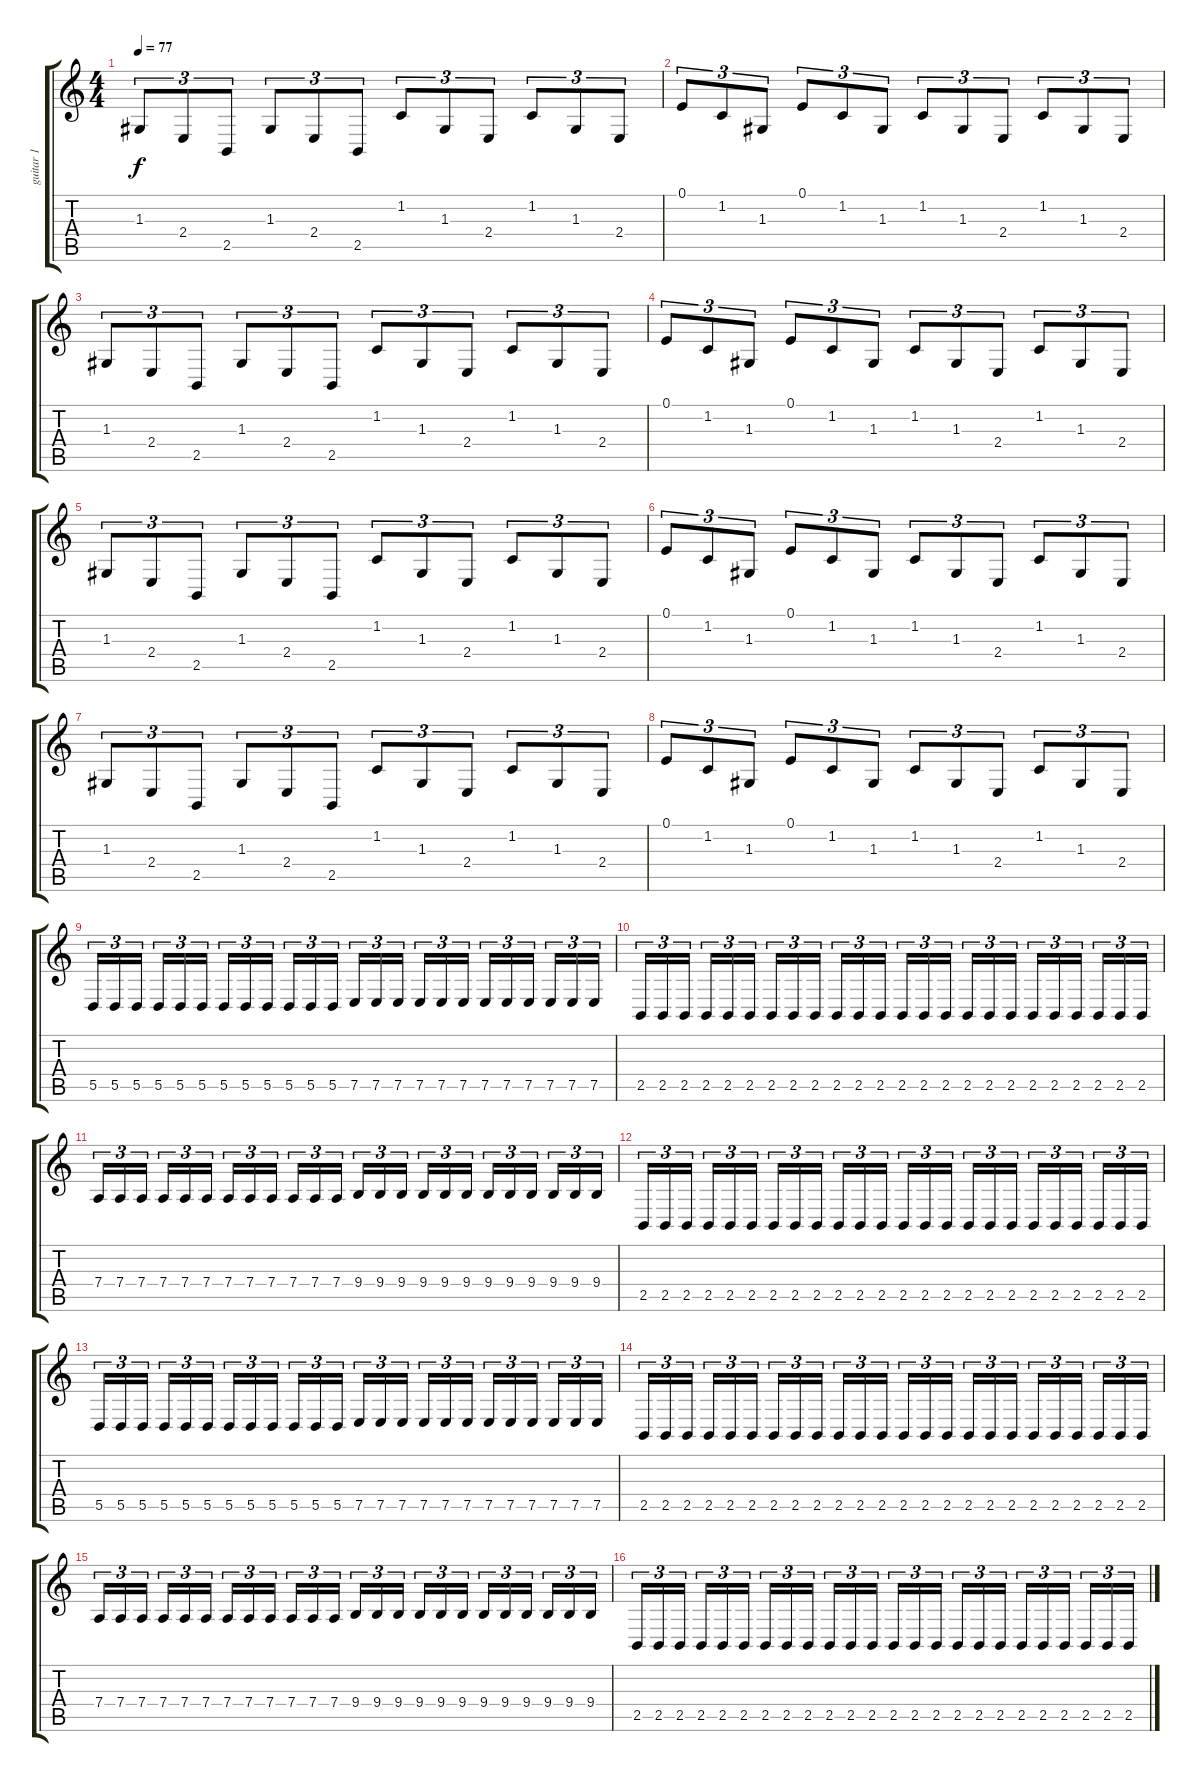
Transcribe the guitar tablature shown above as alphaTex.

\track ("guitar 1" "guitar 1") {instrument acousticgrandpiano}
\staff {score tabs}
\tuning (E4 B3 G3 D3 A2 E2) {hide}
\ts (4 4)
\tempo 77
\clef g2
\ks c
1.3.8{tu (3 2) dy f} 2.4.8{tu (3 2)} 2.5.8{tu (3 2)} 1.3.8{tu (3 2)} 2.4.8{tu (3 2)} 2.5.8{tu (3 2)} 1.2.8{tu (3 2)} 1.3.8{tu (3 2)} 2.4.8{tu (3 2)} 1.2.8{tu (3 2)} 1.3.8{tu (3 2)} 2.4.8{tu (3 2)} |
0.1.8{tu (3 2)} 1.2.8{tu (3 2)} 1.3.8{tu (3 2)} 0.1.8{tu (3 2)} 1.2.8{tu (3 2)} 1.3.8{tu (3 2)} 1.2.8{tu (3 2)} 1.3.8{tu (3 2)} 2.4.8{tu (3 2)} 1.2.8{tu (3 2)} 1.3.8{tu (3 2)} 2.4.8{tu (3 2)} |
1.3.8{tu (3 2)} 2.4.8{tu (3 2)} 2.5.8{tu (3 2)} 1.3.8{tu (3 2)} 2.4.8{tu (3 2)} 2.5.8{tu (3 2)} 1.2.8{tu (3 2)} 1.3.8{tu (3 2)} 2.4.8{tu (3 2)} 1.2.8{tu (3 2)} 1.3.8{tu (3 2)} 2.4.8{tu (3 2)} |
0.1.8{tu (3 2)} 1.2.8{tu (3 2)} 1.3.8{tu (3 2)} 0.1.8{tu (3 2)} 1.2.8{tu (3 2)} 1.3.8{tu (3 2)} 1.2.8{tu (3 2)} 1.3.8{tu (3 2)} 2.4.8{tu (3 2)} 1.2.8{tu (3 2)} 1.3.8{tu (3 2)} 2.4.8{tu (3 2)} |
1.3.8{tu (3 2)} 2.4.8{tu (3 2)} 2.5.8{tu (3 2)} 1.3.8{tu (3 2)} 2.4.8{tu (3 2)} 2.5.8{tu (3 2)} 1.2.8{tu (3 2)} 1.3.8{tu (3 2)} 2.4.8{tu (3 2)} 1.2.8{tu (3 2)} 1.3.8{tu (3 2)} 2.4.8{tu (3 2)} |
0.1.8{tu (3 2)} 1.2.8{tu (3 2)} 1.3.8{tu (3 2)} 0.1.8{tu (3 2)} 1.2.8{tu (3 2)} 1.3.8{tu (3 2)} 1.2.8{tu (3 2)} 1.3.8{tu (3 2)} 2.4.8{tu (3 2)} 1.2.8{tu (3 2)} 1.3.8{tu (3 2)} 2.4.8{tu (3 2)} |
1.3.8{tu (3 2)} 2.4.8{tu (3 2)} 2.5.8{tu (3 2)} 1.3.8{tu (3 2)} 2.4.8{tu (3 2)} 2.5.8{tu (3 2)} 1.2.8{tu (3 2)} 1.3.8{tu (3 2)} 2.4.8{tu (3 2)} 1.2.8{tu (3 2)} 1.3.8{tu (3 2)} 2.4.8{tu (3 2)} |
0.1.8{tu (3 2)} 1.2.8{tu (3 2)} 1.3.8{tu (3 2)} 0.1.8{tu (3 2)} 1.2.8{tu (3 2)} 1.3.8{tu (3 2)} 1.2.8{tu (3 2)} 1.3.8{tu (3 2)} 2.4.8{tu (3 2)} 1.2.8{tu (3 2)} 1.3.8{tu (3 2)} 2.4.8{tu (3 2)} |
5.5.16{tu (3 2)} 5.5.16{tu (3 2)} 5.5.16{tu (3 2)} 5.5.16{tu (3 2)} 5.5.16{tu (3 2)} 5.5.16{tu (3 2)} 5.5.16{tu (3 2)} 5.5.16{tu (3 2)} 5.5.16{tu (3 2)} 5.5.16{tu (3 2)} 5.5.16{tu (3 2)} 5.5.16{tu (3 2)} 7.5.16{tu (3 2)} 7.5.16{tu (3 2)} 7.5.16{tu (3 2)} 7.5.16{tu (3 2)} 7.5.16{tu (3 2)} 7.5.16{tu (3 2)} 7.5.16{tu (3 2)} 7.5.16{tu (3 2)} 7.5.16{tu (3 2)} 7.5.16{tu (3 2)} 7.5.16{tu (3 2)} 7.5.16{tu (3 2)} |
2.5.16{tu (3 2)} 2.5.16{tu (3 2)} 2.5.16{tu (3 2)} 2.5.16{tu (3 2)} 2.5.16{tu (3 2)} 2.5.16{tu (3 2)} 2.5.16{tu (3 2)} 2.5.16{tu (3 2)} 2.5.16{tu (3 2)} 2.5.16{tu (3 2)} 2.5.16{tu (3 2)} 2.5.16{tu (3 2)} 2.5.16{tu (3 2)} 2.5.16{tu (3 2)} 2.5.16{tu (3 2)} 2.5.16{tu (3 2)} 2.5.16{tu (3 2)} 2.5.16{tu (3 2)} 2.5.16{tu (3 2)} 2.5.16{tu (3 2)} 2.5.16{tu (3 2)} 2.5.16{tu (3 2)} 2.5.16{tu (3 2)} 2.5.16{tu (3 2)} |
7.4.16{tu (3 2)} 7.4.16{tu (3 2)} 7.4.16{tu (3 2)} 7.4.16{tu (3 2)} 7.4.16{tu (3 2)} 7.4.16{tu (3 2)} 7.4.16{tu (3 2)} 7.4.16{tu (3 2)} 7.4.16{tu (3 2)} 7.4.16{tu (3 2)} 7.4.16{tu (3 2)} 7.4.16{tu (3 2)} 9.4.16{tu (3 2)} 9.4.16{tu (3 2)} 9.4.16{tu (3 2)} 9.4.16{tu (3 2)} 9.4.16{tu (3 2)} 9.4.16{tu (3 2)} 9.4.16{tu (3 2)} 9.4.16{tu (3 2)} 9.4.16{tu (3 2)} 9.4.16{tu (3 2)} 9.4.16{tu (3 2)} 9.4.16{tu (3 2)} |
2.5.16{tu (3 2)} 2.5.16{tu (3 2)} 2.5.16{tu (3 2)} 2.5.16{tu (3 2)} 2.5.16{tu (3 2)} 2.5.16{tu (3 2)} 2.5.16{tu (3 2)} 2.5.16{tu (3 2)} 2.5.16{tu (3 2)} 2.5.16{tu (3 2)} 2.5.16{tu (3 2)} 2.5.16{tu (3 2)} 2.5.16{tu (3 2)} 2.5.16{tu (3 2)} 2.5.16{tu (3 2)} 2.5.16{tu (3 2)} 2.5.16{tu (3 2)} 2.5.16{tu (3 2)} 2.5.16{tu (3 2)} 2.5.16{tu (3 2)} 2.5.16{tu (3 2)} 2.5.16{tu (3 2)} 2.5.16{tu (3 2)} 2.5.16{tu (3 2)} |
5.5.16{tu (3 2)} 5.5.16{tu (3 2)} 5.5.16{tu (3 2)} 5.5.16{tu (3 2)} 5.5.16{tu (3 2)} 5.5.16{tu (3 2)} 5.5.16{tu (3 2)} 5.5.16{tu (3 2)} 5.5.16{tu (3 2)} 5.5.16{tu (3 2)} 5.5.16{tu (3 2)} 5.5.16{tu (3 2)} 7.5.16{tu (3 2)} 7.5.16{tu (3 2)} 7.5.16{tu (3 2)} 7.5.16{tu (3 2)} 7.5.16{tu (3 2)} 7.5.16{tu (3 2)} 7.5.16{tu (3 2)} 7.5.16{tu (3 2)} 7.5.16{tu (3 2)} 7.5.16{tu (3 2)} 7.5.16{tu (3 2)} 7.5.16{tu (3 2)} |
2.5.16{tu (3 2)} 2.5.16{tu (3 2)} 2.5.16{tu (3 2)} 2.5.16{tu (3 2)} 2.5.16{tu (3 2)} 2.5.16{tu (3 2)} 2.5.16{tu (3 2)} 2.5.16{tu (3 2)} 2.5.16{tu (3 2)} 2.5.16{tu (3 2)} 2.5.16{tu (3 2)} 2.5.16{tu (3 2)} 2.5.16{tu (3 2)} 2.5.16{tu (3 2)} 2.5.16{tu (3 2)} 2.5.16{tu (3 2)} 2.5.16{tu (3 2)} 2.5.16{tu (3 2)} 2.5.16{tu (3 2)} 2.5.16{tu (3 2)} 2.5.16{tu (3 2)} 2.5.16{tu (3 2)} 2.5.16{tu (3 2)} 2.5.16{tu (3 2)} |
7.4.16{tu (3 2)} 7.4.16{tu (3 2)} 7.4.16{tu (3 2)} 7.4.16{tu (3 2)} 7.4.16{tu (3 2)} 7.4.16{tu (3 2)} 7.4.16{tu (3 2)} 7.4.16{tu (3 2)} 7.4.16{tu (3 2)} 7.4.16{tu (3 2)} 7.4.16{tu (3 2)} 7.4.16{tu (3 2)} 9.4.16{tu (3 2)} 9.4.16{tu (3 2)} 9.4.16{tu (3 2)} 9.4.16{tu (3 2)} 9.4.16{tu (3 2)} 9.4.16{tu (3 2)} 9.4.16{tu (3 2)} 9.4.16{tu (3 2)} 9.4.16{tu (3 2)} 9.4.16{tu (3 2)} 9.4.16{tu (3 2)} 9.4.16{tu (3 2)} |
2.5.16{tu (3 2)} 2.5.16{tu (3 2)} 2.5.16{tu (3 2)} 2.5.16{tu (3 2)} 2.5.16{tu (3 2)} 2.5.16{tu (3 2)} 2.5.16{tu (3 2)} 2.5.16{tu (3 2)} 2.5.16{tu (3 2)} 2.5.16{tu (3 2)} 2.5.16{tu (3 2)} 2.5.16{tu (3 2)} 2.5.16{tu (3 2)} 2.5.16{tu (3 2)} 2.5.16{tu (3 2)} 2.5.16{tu (3 2)} 2.5.16{tu (3 2)} 2.5.16{tu (3 2)} 2.5.16{tu (3 2)} 2.5.16{tu (3 2)} 2.5.16{tu (3 2)} 2.5.16{tu (3 2)} 2.5.16{tu (3 2)} 2.5.16{tu (3 2)}
